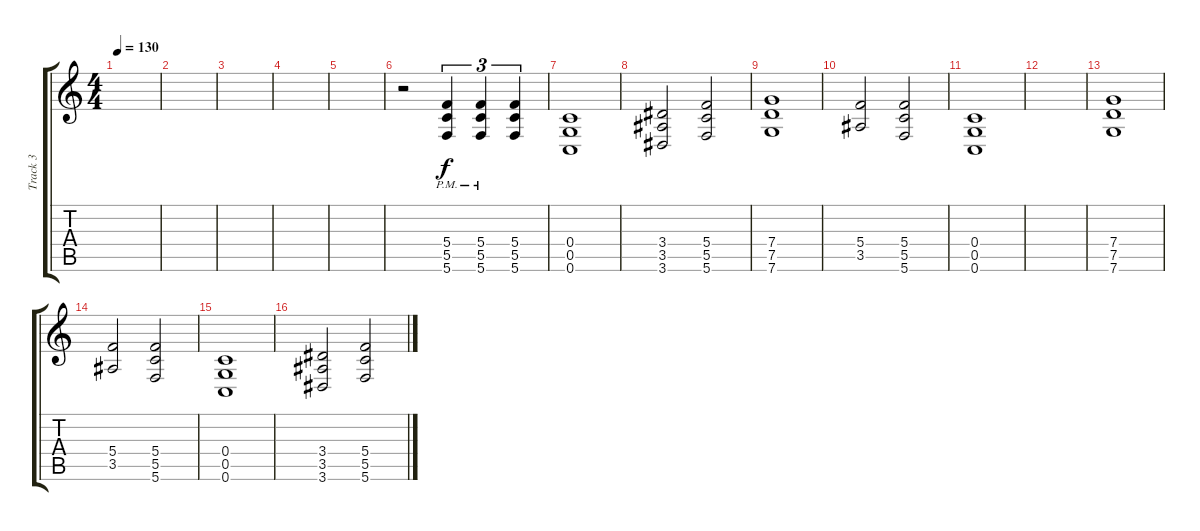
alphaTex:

\track ("Track 3" "Track 3") {instrument distortionguitar}
\staff {score tabs}
\tuning (D4 A3 F3 C3 G2 C2) {hide}
\ts (4 4)
\tempo 130
\clef g2
\ks c
|
|
|
|
|
r.2 (5.4{pm} 5.5{pm} 5.6{pm}).4{tu (3 2)} (5.4{pm} 5.5{pm} 5.6{pm}).4{tu (3 2)} (5.4 5.5 5.6).4{tu (3 2)} |
(0.4 0.5 0.6).1 |
(3.4 3.5 3.6).2 (5.4 5.5 5.6).2 |
(7.4 7.5 7.6).1 |
(5.4 3.5).2 (5.4 5.5 5.6).2 |
(0.4 0.5 0.6).1 |
|
(7.4 7.5 7.6).1 |
(5.4 3.5).2 (5.4 5.5 5.6).2 |
(0.4 0.5 0.6).1 |
(3.4 3.5 3.6).2 (5.4 5.5 5.6).2
